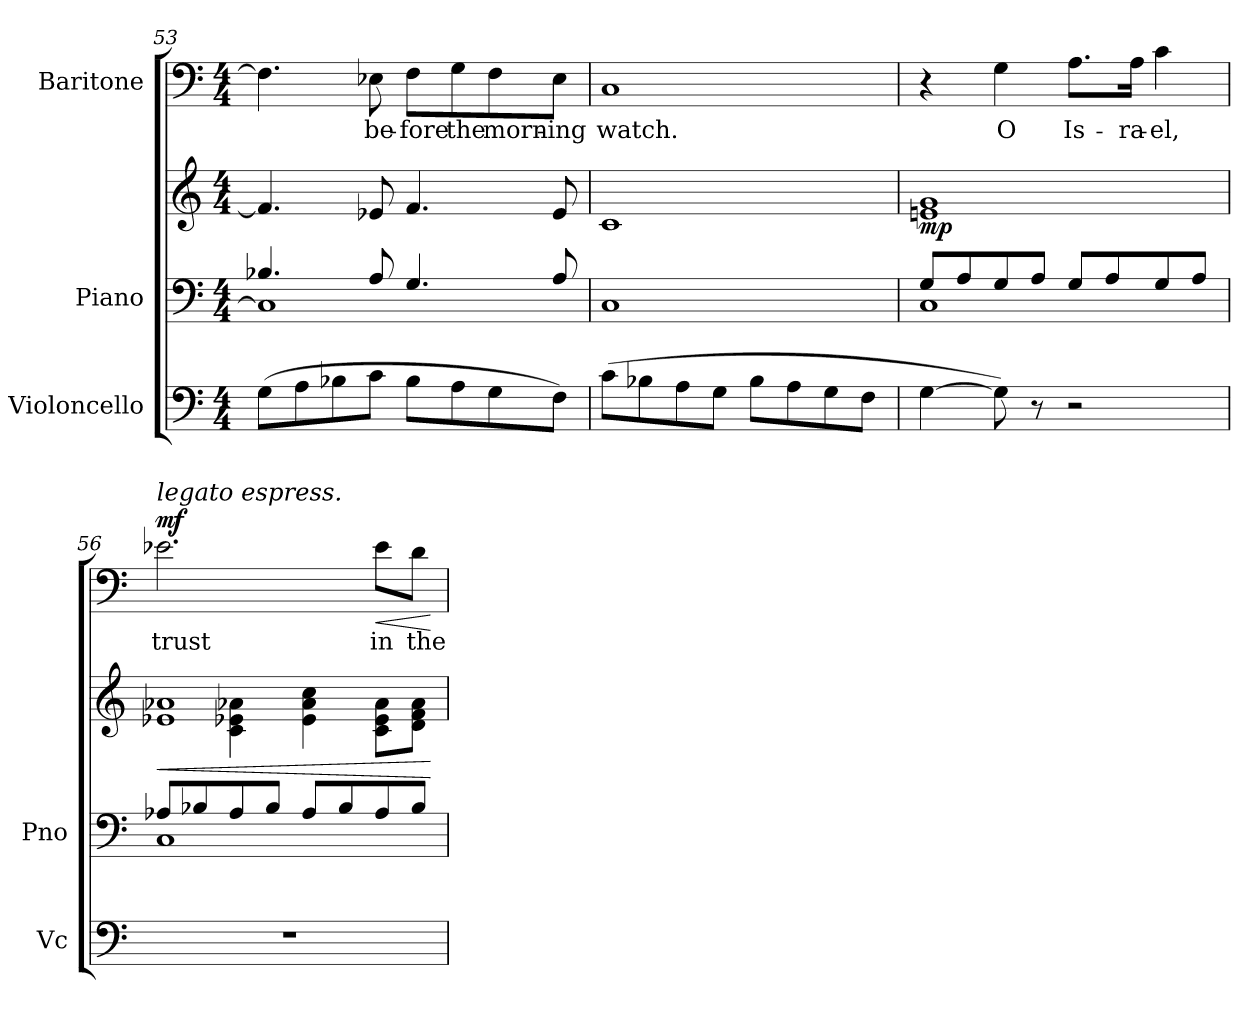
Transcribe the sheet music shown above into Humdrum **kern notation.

**kern	**kern	**kern	**dynam	**kern	**text	**dynam
*part3	*part2	*part2	*part2	*part1	*part1	*part1
*staff4	*staff3	*staff2	*staff2/3	*staff1	*staff1	*staff1
*I"Violoncello	*I"Piano	*	*	*I"Baritone	*	*
*I'Vc	*I'Pno	*	*	*	*	*
!!LO:LB:g=z
*clefF4	*clefF4	*clefG2	*	*clefF4	*	*
*k[]	*k[]	*k[]	*	*k[]	*	*
*M4/4	*M4/4	*M4/4	*	*M4/4	*	*
=53	=53	=53	=53	=53	=53	=53
*	*^	*	*	*	*	*
(>8G\L	4.B-X/	1C]	4.f/]	.	4.F\]	.	.
8A\	.	.	.	.	.	.	.
8B-X\	.	.	.	.	.	.	.
!	!	!	!	!	!	!LO:LY:b	!
8c\J	8A/	.	8e-X/	.	8E-X\	be-	.
!	!	!	!	!	!	!LO:LY:b	!
8B-\L	4.G/	.	4.f/	.	8F\L	-fore	.
!	!	!	!	!	!	!LO:LY:b	!
8A\	.	.	.	.	8G\	the	.
!	!	!	!	!	!	!LO:LY:b	!
8G\	.	.	.	.	8F\	morn-	.
!	!	!	!	!	!	!LO:LY:b	!
8F\J)	8A/	.	8e-/	.	8E-\J	-ing	.
*	*v	*v	*	*	*	*	*
=54	=54	=54	=54	=54	=54	=54
!	!	!	!	!	!LO:LY:b	!
(>8c\L	1C	1c	.	1C	watch.	.
8B-X\	.	.	.	.	.	.
8A\	.	.	.	.	.	.
8G\J	.	.	.	.	.	.
8B-\L	.	.	.	.	.	.
8A\	.	.	.	.	.	.
8G\	.	.	.	.	.	.
8F\J	.	.	.	.	.	.
=55	=55	=55	=55	=55	=55	=55
*	*^	*	*	*	*	*
!	!	!	!	!LO:DY:b	!	!	!
[4G\	8G/L	1C	1en 1g	mp	4r	.	.
.	8A/	.	.	.	.	.	.
!	!	!	!	!	!	!LO:LY:b	!
8G\])	8G/	.	.	.	4G\	O	.
8r	8A/J	.	.	.	.	.	.
!	!	!	!	!	!	!LO:LY:b	!
2r	8G/L	.	.	.	8.A\L	Is-	.
.	8A/	.	.	.	.	.	.
!	!	!	!	!	!	!LO:LY:b	!
.	.	.	.	.	16A\Jk	-ra-	.
!	!	!	!	!	!	!LO:LY:b	!
.	8G/	.	.	.	4c\	-el,	.
.	8A/J	.	.	.	.	.	.
=56	=56	=56	=56	=56	=56	=56	=56
!	!	!	!	!	!LO:TX:a:i:t=legato espress.	!	!
!	!	!	!	!LO:HP:b	!	!LO:LY:b	!LO:DY:a
*	*	*	*^	*	*	*	*
1r	8A-X/L	1C	1e-X 1a-X	4ryy	<	2.e-X\	trust	mf
.	8B-X/	.	.	.	.	.	.	.
.	8A-/	.	.	4c\ 4e-X\ 4a-X\	.	.	.	.
.	8B-/J	.	.	.	.	.	.	.
.	8A-/L	.	.	4e-\ 4a-\ 4cc\	.	.	.	.
.	8B-/	.	.	.	.	.	.	.
!	!	!	!	!	!	!	!LO:LY:b	!LO:HP:b
.	8A-/	.	.	8c\ 8e-\ 8a-\L	.	8e-\L	in	<
!	!	!	!	!	!	!	!LO:LY:b	!
.	8B-/J	.	.	8d\ 8f\ 8a-\J	.	8d\J	the	.
*	*v	*v	*	*	*	*	*	*
*	*	*v	*v	*	*	*	*
.	.	.	[	.	.	[
=	=	=	=	=	=	=
*-	*-	*-	*-	*-	*-	*-
